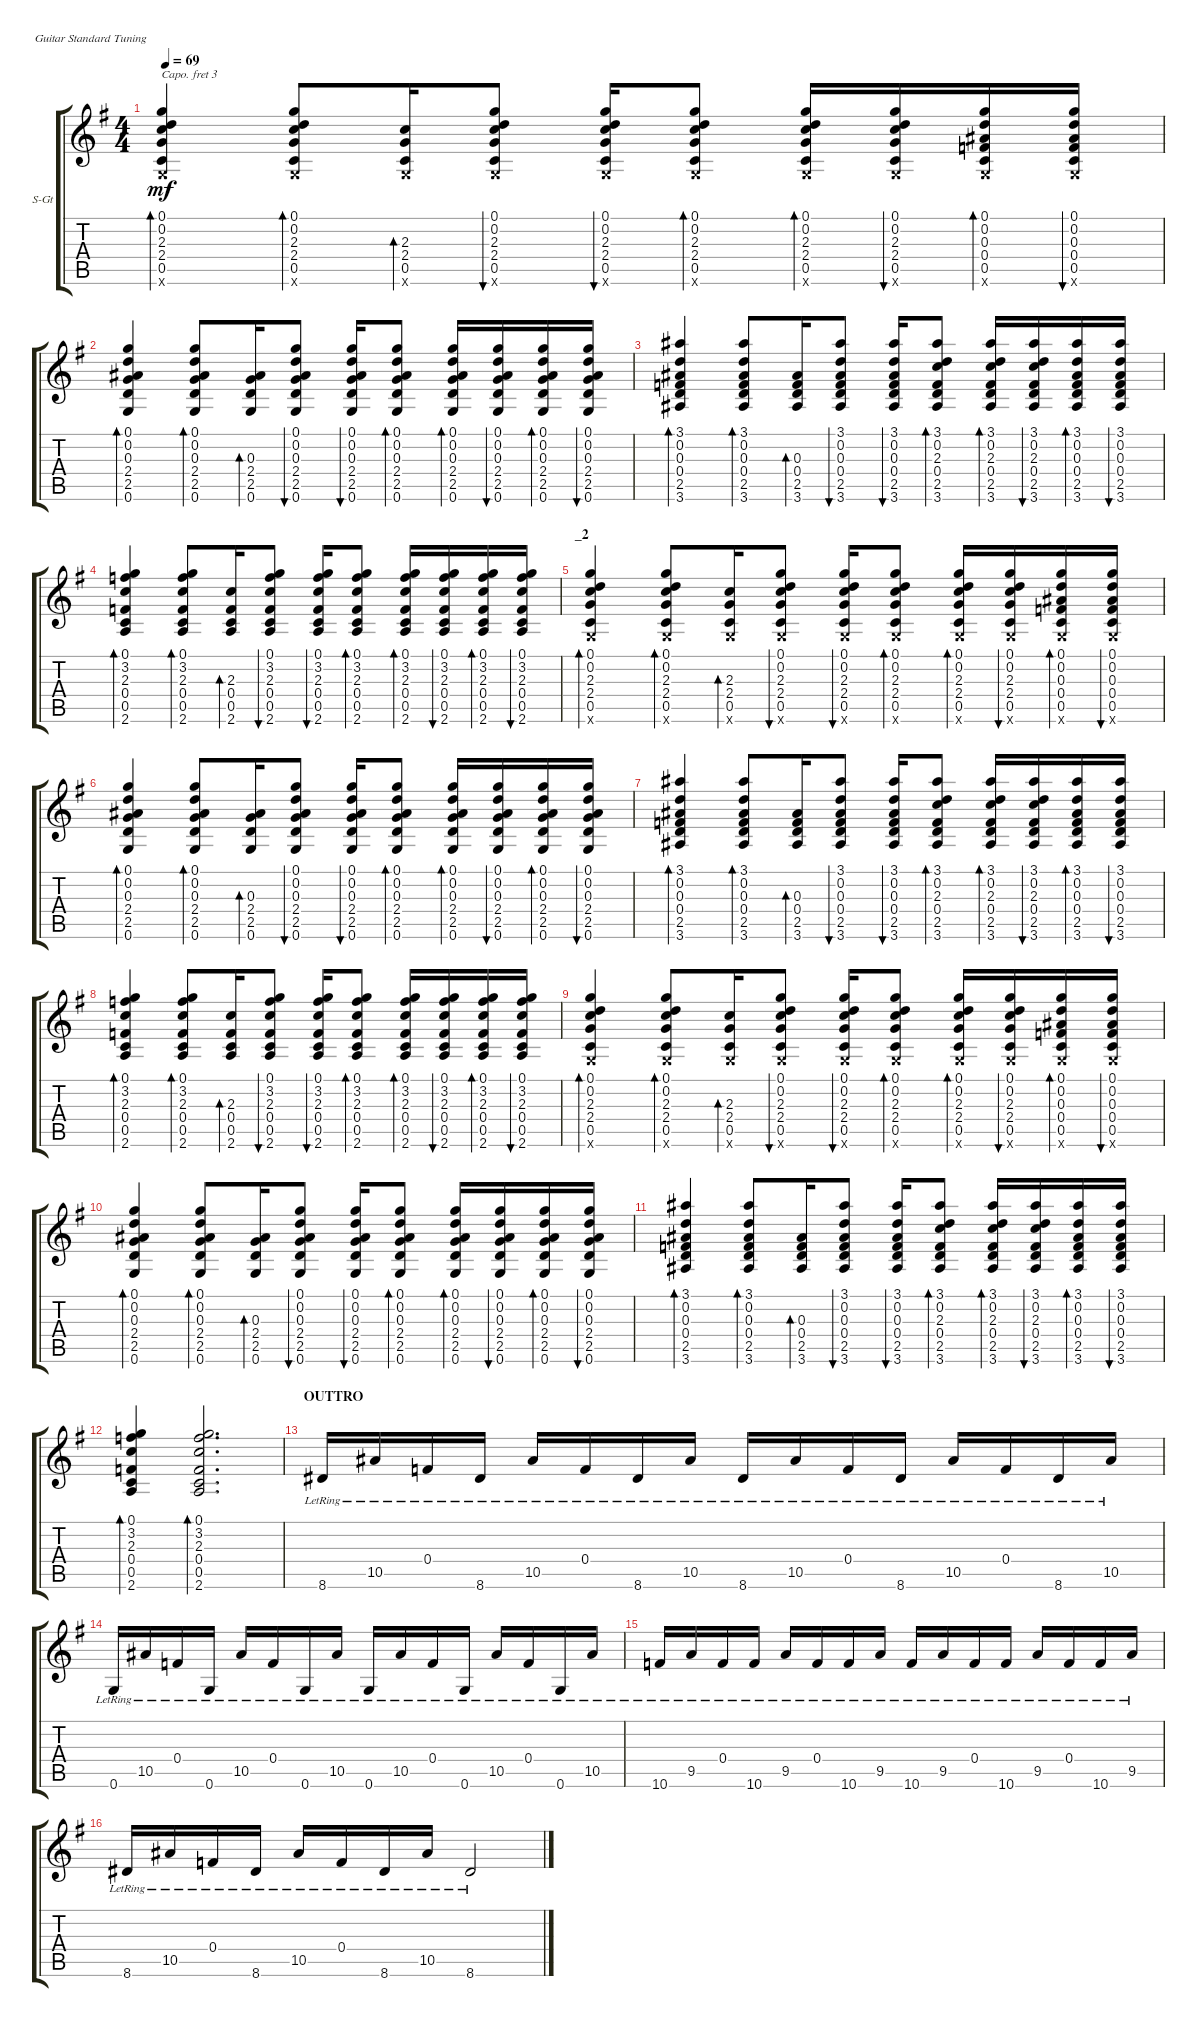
\defaultSystemsLayout 4
\bracketExtendMode groupsimilarinstruments
\firstSystemTrackNameOrientation horizontal
\otherSystemsTrackNameOrientation horizontal
\track ("Steel Guitar" "S-Gt") {instrument acousticguitarsteel}
\staff {score tabs}
\capo 3
\tuning (E4 B3 G3 D3 A2 E2)
\ts (4 4)
\tempo 69
\clef g2
\ks eminor
(0.5 2.4 2.3 0.2 0.1 0.6{x}).4{bd 30 dy mf} (0.5 2.4 2.3 0.2 0.1 0.6{x}).8{bd 30} (0.5 2.4 0.6{x} 2.3).16{bd 30} (0.5 2.4 2.3 0.2 0.1 0.6{x}).8{bu 30} (0.5 2.4 2.3 0.2 0.1 0.6{x}).16{bu 30} (0.5 2.4 2.3 0.6{x} 0.2 0.1).8{bd 30} (0.5 2.4 2.3 0.2 0.1 0.6{x}).16{bd 30} (0.5 2.4 2.3 0.2 0.1 0.6{x}).16{bu 30} (0.5 0.4 0.3 0.2 0.1 0.6{x}).16{bd 30} (0.5 0.4 0.3 0.2 0.1 0.6{x}).16{bu 30} |
(2.5 2.4 0.3 0.2 0.1 0.6).4{bd 30} (2.5 2.4 0.3 0.2 0.1 0.6).8{bd 30} (2.5 2.4 0.6 0.3).16{bd 30} (2.5 2.4 0.3 0.2 0.1 0.6).8{bu 30} (2.5 2.4 0.3 0.2 0.1 0.6).16{bu 30} (2.5 2.4 0.3 0.6 0.2 0.1).8{bd 30} (2.5 2.4 0.3 0.2 0.1 0.6).16{bd 30} (2.5 2.4 0.3 0.2 0.1 0.6).16{bu 30} (2.5 2.4 0.3 0.2 0.1 0.6).16{bd 30} (2.5 2.4 0.3 0.2 0.1 0.6).16{bu 30} |
\scale
0.366404 (2.5 0.4 0.3 0.2 3.1 3.6).4{bd 30} (2.5 0.4 0.3 0.2 3.1 3.6).8{bd 30} (2.5 0.4 3.6 0.3).16{bd 30} (2.5 0.4 0.3 0.2 3.1 3.6).8{bu 30} (2.5 0.4 0.3 0.2 3.1 3.6).16{bu 30} (2.5 0.4 2.3 3.6 0.2 3.1).8{bd 30} (2.5 0.4 2.3 0.2 3.1 3.6).16{bd 30} (2.5 0.4 2.3 0.2 3.1 3.6).16{bu 30} (2.5 0.4 0.3 0.2 3.1 3.6).16{bd 30} (2.5 0.4 0.3 0.2 3.1 3.6).16{bu 30} |
\scale
0.338203 (0.5 0.4 2.3 3.2 0.1 2.6).4{bd 30} (0.5 0.4 2.3 3.2 0.1 2.6).8{bd 30} (0.5 0.4 2.6 2.3).16{bd 30} (0.5 0.4 2.3 3.2 0.1 2.6).8{bu 30} (0.5 0.4 2.3 3.2 0.1 2.6).16{bu 30} (0.5 0.4 2.3 2.6 3.2 0.1).8{bd 30} (0.5 0.4 2.3 3.2 0.1 2.6).16{bd 30} (0.5 0.4 2.3 3.2 0.1 2.6).16{bu 30} (0.5 0.4 2.3 3.2 0.1 2.6).16{bd 30} (0.5 0.4 2.3 3.2 0.1 2.6).16{bu 30} |
\section ("" "_2")
\scale
0.295489 (0.5 2.4 2.3 0.2 0.1 0.6{x}).4{bd 30} (0.5 2.4 2.3 0.2 0.1 0.6{x}).8{bd 30} (0.5 2.4 0.6{x} 2.3).16{bd 30} (0.5 2.4 2.3 0.2 0.1 0.6{x}).8{bu 30} (0.5 2.4 2.3 0.2 0.1 0.6{x}).16{bu 30} (0.5 2.4 2.3 0.6{x} 0.2 0.1).8{bd 30} (0.5 2.4 2.3 0.2 0.1 0.6{x}).16{bd 30} (0.5 2.4 2.3 0.2 0.1 0.6{x}).16{bu 30} (0.5 0.4 0.3 0.2 0.1 0.6{x}).16{bd 30} (0.5 0.4 0.3 0.2 0.1 0.6{x}).16{bu 30} |
\scale
0.346233 (2.5 2.4 0.3 0.2 0.1 0.6).4{bd 30} (2.5 2.4 0.3 0.2 0.1 0.6).8{bd 30} (2.5 2.4 0.6 0.3).16{bd 30} (2.5 2.4 0.3 0.2 0.1 0.6).8{bu 30} (2.5 2.4 0.3 0.2 0.1 0.6).16{bu 30} (2.5 2.4 0.3 0.6 0.2 0.1).8{bd 30} (2.5 2.4 0.3 0.2 0.1 0.6).16{bd 30} (2.5 2.4 0.3 0.2 0.1 0.6).16{bu 30} (2.5 2.4 0.3 0.2 0.1 0.6).16{bd 30} (2.5 2.4 0.3 0.2 0.1 0.6).16{bu 30} |
\scale
0.30694 (2.5 0.4 0.3 0.2 3.1 3.6).4{bd 30} (2.5 0.4 0.3 0.2 3.1 3.6).8{bd 30} (2.5 0.4 3.6 0.3).16{bd 30} (2.5 0.4 0.3 0.2 3.1 3.6).8{bu 30} (2.5 0.4 0.3 0.2 3.1 3.6).16{bu 30} (2.5 0.4 2.3 3.6 0.2 3.1).8{bd 30} (2.5 0.4 2.3 0.2 3.1 3.6).16{bd 30} (2.5 0.4 2.3 0.2 3.1 3.6).16{bu 30} (2.5 0.4 0.3 0.2 3.1 3.6).16{bd 30} (2.5 0.4 0.3 0.2 3.1 3.6).16{bu 30} |
\scale
0.346914 (0.5 0.4 2.3 3.2 0.1 2.6).4{bd 30} (0.5 0.4 2.3 3.2 0.1 2.6).8{bd 30} (0.5 0.4 2.6 2.3).16{bd 30} (0.5 0.4 2.3 3.2 0.1 2.6).8{bu 30} (0.5 0.4 2.3 3.2 0.1 2.6).16{bu 30} (0.5 0.4 2.3 2.6 3.2 0.1).8{bd 30} (0.5 0.4 2.3 3.2 0.1 2.6).16{bd 30} (0.5 0.4 2.3 3.2 0.1 2.6).16{bu 30} (0.5 0.4 2.3 3.2 0.1 2.6).16{bd 30} (0.5 0.4 2.3 3.2 0.1 2.6).16{bu 30} |
\scale
0.371249 (0.5 2.4 2.3 0.2 0.1 0.6{x}).4{bd 30} (0.5 2.4 2.3 0.2 0.1 0.6{x}).8{bd 30} (0.5 2.4 0.6{x} 2.3).16{bd 30} (0.5 2.4 2.3 0.2 0.1 0.6{x}).8{bu 30} (0.5 2.4 2.3 0.2 0.1 0.6{x}).16{bu 30} (0.5 2.4 2.3 0.6{x} 0.2 0.1).8{bd 30} (0.5 2.4 2.3 0.2 0.1 0.6{x}).16{bd 30} (0.5 2.4 2.3 0.2 0.1 0.6{x}).16{bu 30} (0.5 0.4 0.3 0.2 0.1 0.6{x}).16{bd 30} (0.5 0.4 0.3 0.2 0.1 0.6{x}).16{bu 30} |
\scale
0.297643 (2.5 2.4 0.3 0.2 0.1 0.6).4{bd 30} (2.5 2.4 0.3 0.2 0.1 0.6).8{bd 30} (2.5 2.4 0.6 0.3).16{bd 30} (2.5 2.4 0.3 0.2 0.1 0.6).8{bu 30} (2.5 2.4 0.3 0.2 0.1 0.6).16{bu 30} (2.5 2.4 0.3 0.6 0.2 0.1).8{bd 30} (2.5 2.4 0.3 0.2 0.1 0.6).16{bd 30} (2.5 2.4 0.3 0.2 0.1 0.6).16{bu 30} (2.5 2.4 0.3 0.2 0.1 0.6).16{bd 30} (2.5 2.4 0.3 0.2 0.1 0.6).16{bu 30} |
\scale
0.331274 (2.5 0.4 0.3 0.2 3.1 3.6).4{bd 30} (2.5 0.4 0.3 0.2 3.1 3.6).8{bd 30} (2.5 0.4 3.6 0.3).16{bd 30} (2.5 0.4 0.3 0.2 3.1 3.6).8{bu 30} (2.5 0.4 0.3 0.2 3.1 3.6).16{bu 30} (2.5 0.4 2.3 3.6 0.2 3.1).8{bd 30} (2.5 0.4 2.3 0.2 3.1 3.6).16{bd 30} (2.5 0.4 2.3 0.2 3.1 3.6).16{bu 30} (2.5 0.4 0.3 0.2 3.1 3.6).16{bd 30} (2.5 0.4 0.3 0.2 3.1 3.6).16{bu 30} |
(0.5 0.4 2.3 3.2 0.1 2.6).4{bd 30} (0.5 0.4 2.3 3.2 0.1 2.6).2{d bd 30} |
\section ("" "OUTTRO")
8.6{lr}.16 10.5{lr}.16 0.4{lr}.16 8.6{lr}.16 10.5{lr}.16 0.4{lr}.16 8.6{lr}.16 10.5{lr}.16 8.6{lr}.16 10.5{lr}.16 0.4{lr}.16 8.6{lr}.16 10.5{lr}.16 0.4{lr}.16 8.6{lr}.16 10.5{lr}.16 |
0.6{lr}.16 10.5{lr}.16 0.4{lr}.16 0.6{lr}.16 10.5{lr}.16 0.4{lr}.16 0.6{lr}.16 10.5{lr}.16 0.6{lr}.16 10.5{lr}.16 0.4{lr}.16 0.6{lr}.16 10.5{lr}.16 0.4{lr}.16 0.6{lr}.16 10.5{lr}.16 |
10.6{lr}.16 9.5{lr}.16 0.4{lr}.16 10.6{lr}.16 9.5{lr}.16 0.4{lr}.16 10.6{lr}.16 9.5{lr}.16 10.6{lr}.16 9.5{lr}.16 0.4{lr}.16 10.6{lr}.16 9.5{lr}.16 0.4{lr}.16 10.6{lr}.16 9.5{lr}.16 |
8.6{lr}.16 10.5{lr}.16 0.4{lr}.16 8.6{lr}.16 10.5{lr}.16 0.4{lr}.16 8.6{lr}.16 10.5{lr}.16 8.6{lr}.2
